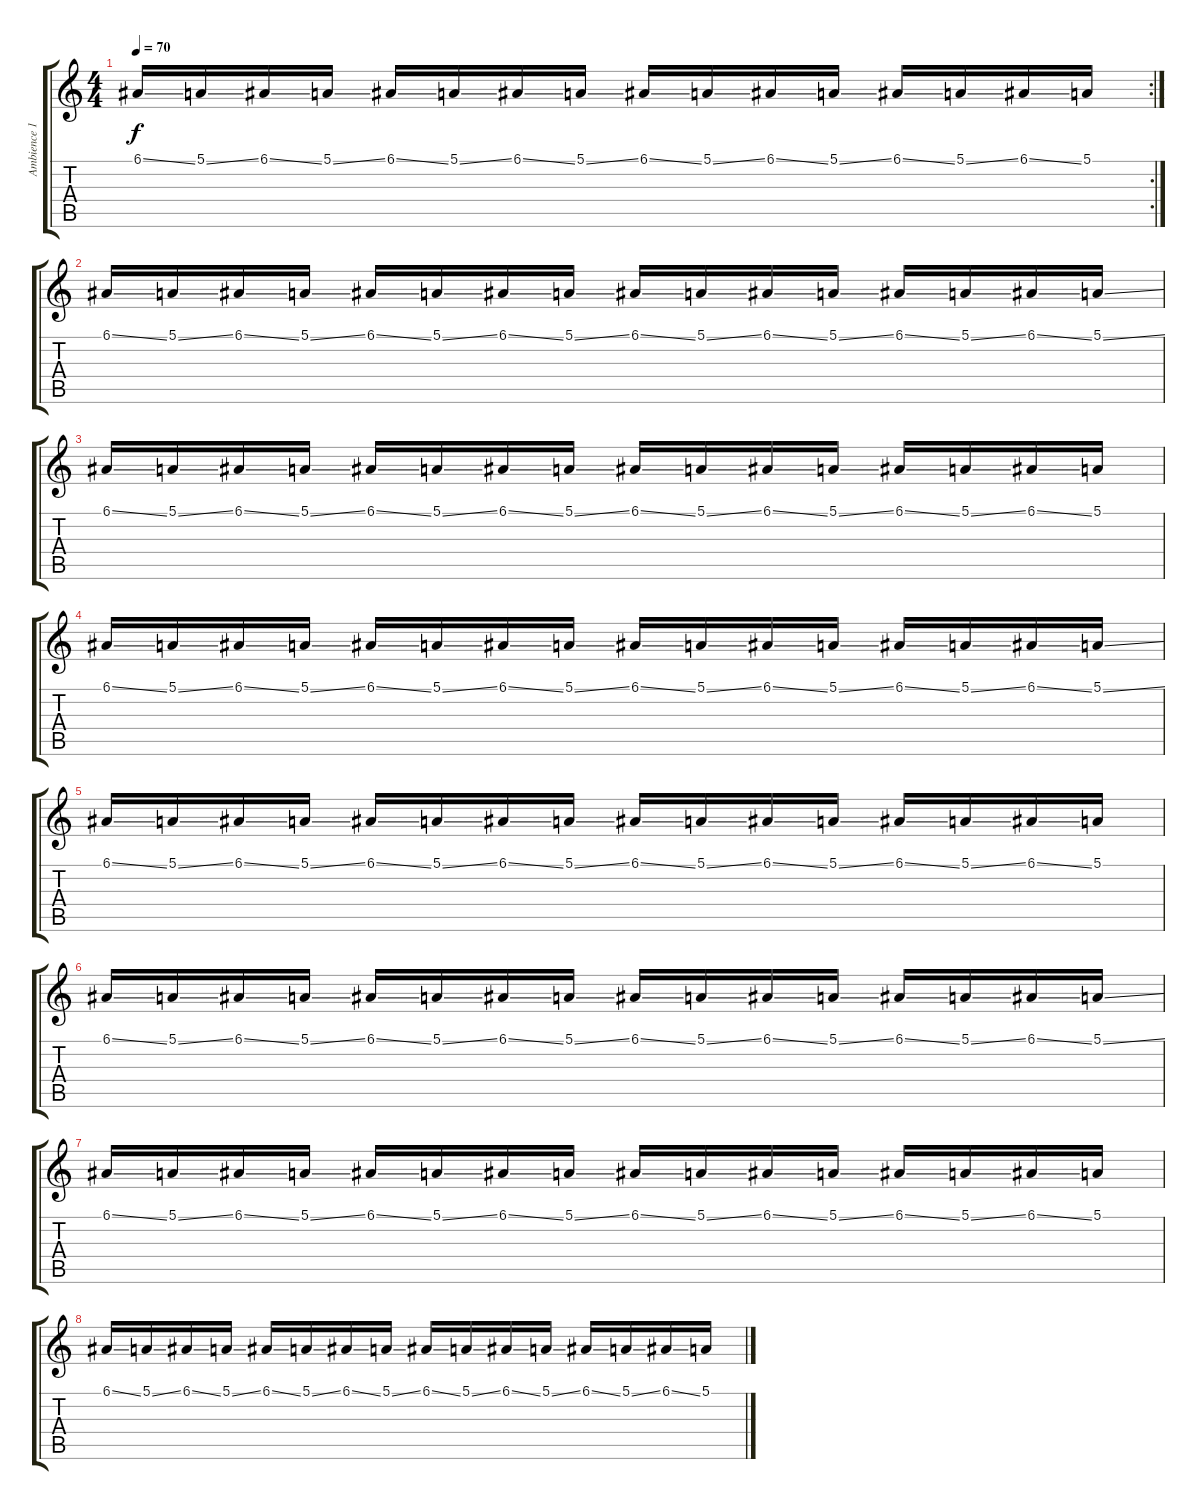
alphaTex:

\track ("Ambience 1" "Ambience 1") {instrument tremolostrings}
\staff {score tabs}
\tuning (E4 B3 G3 D3 A2 E2) {hide}
\rc 2
\ts (4 4)
\tempo 70
\clef g2
\ks c
6.1{ss}.16{dy f} 5.1{ss}.16 6.1{ss}.16 5.1{ss}.16 6.1{ss}.16 5.1{ss}.16 6.1{ss}.16 5.1{ss}.16 6.1{ss}.16 5.1{ss}.16 6.1{ss}.16 5.1{ss}.16 6.1{ss}.16 5.1{ss}.16 6.1{ss}.16 5.1.16 |
6.1{ss}.16 5.1{ss}.16 6.1{ss}.16 5.1{ss}.16 6.1{ss}.16 5.1{ss}.16 6.1{ss}.16 5.1{ss}.16 6.1{ss}.16 5.1{ss}.16 6.1{ss}.16 5.1{ss}.16 6.1{ss}.16 5.1{ss}.16 6.1{ss}.16 5.1{ss}.16 |
6.1{ss}.16 5.1{ss}.16 6.1{ss}.16 5.1{ss}.16 6.1{ss}.16 5.1{ss}.16 6.1{ss}.16 5.1{ss}.16 6.1{ss}.16 5.1{ss}.16 6.1{ss}.16 5.1{ss}.16 6.1{ss}.16 5.1{ss}.16 6.1{ss}.16 5.1.16 |
6.1{ss}.16 5.1{ss}.16 6.1{ss}.16 5.1{ss}.16 6.1{ss}.16 5.1{ss}.16 6.1{ss}.16 5.1{ss}.16 6.1{ss}.16 5.1{ss}.16 6.1{ss}.16 5.1{ss}.16 6.1{ss}.16 5.1{ss}.16 6.1{ss}.16 5.1{ss}.16 |
6.1{ss}.16 5.1{ss}.16 6.1{ss}.16 5.1{ss}.16 6.1{ss}.16 5.1{ss}.16 6.1{ss}.16 5.1{ss}.16 6.1{ss}.16 5.1{ss}.16 6.1{ss}.16 5.1{ss}.16 6.1{ss}.16 5.1{ss}.16 6.1{ss}.16 5.1.16 |
6.1{ss}.16 5.1{ss}.16 6.1{ss}.16 5.1{ss}.16 6.1{ss}.16 5.1{ss}.16 6.1{ss}.16 5.1{ss}.16 6.1{ss}.16 5.1{ss}.16 6.1{ss}.16 5.1{ss}.16 6.1{ss}.16 5.1{ss}.16 6.1{ss}.16 5.1{ss}.16 |
6.1{ss}.16 5.1{ss}.16 6.1{ss}.16 5.1{ss}.16 6.1{ss}.16 5.1{ss}.16 6.1{ss}.16 5.1{ss}.16 6.1{ss}.16 5.1{ss}.16 6.1{ss}.16 5.1{ss}.16 6.1{ss}.16 5.1{ss}.16 6.1{ss}.16 5.1.16 |
6.1{ss}.16 5.1{ss}.16 6.1{ss}.16 5.1{ss}.16 6.1{ss}.16 5.1{ss}.16 6.1{ss}.16 5.1{ss}.16 6.1{ss}.16 5.1{ss}.16 6.1{ss}.16 5.1{ss}.16 6.1{ss}.16 5.1{ss}.16 6.1{ss}.16 5.1{ss}.16
